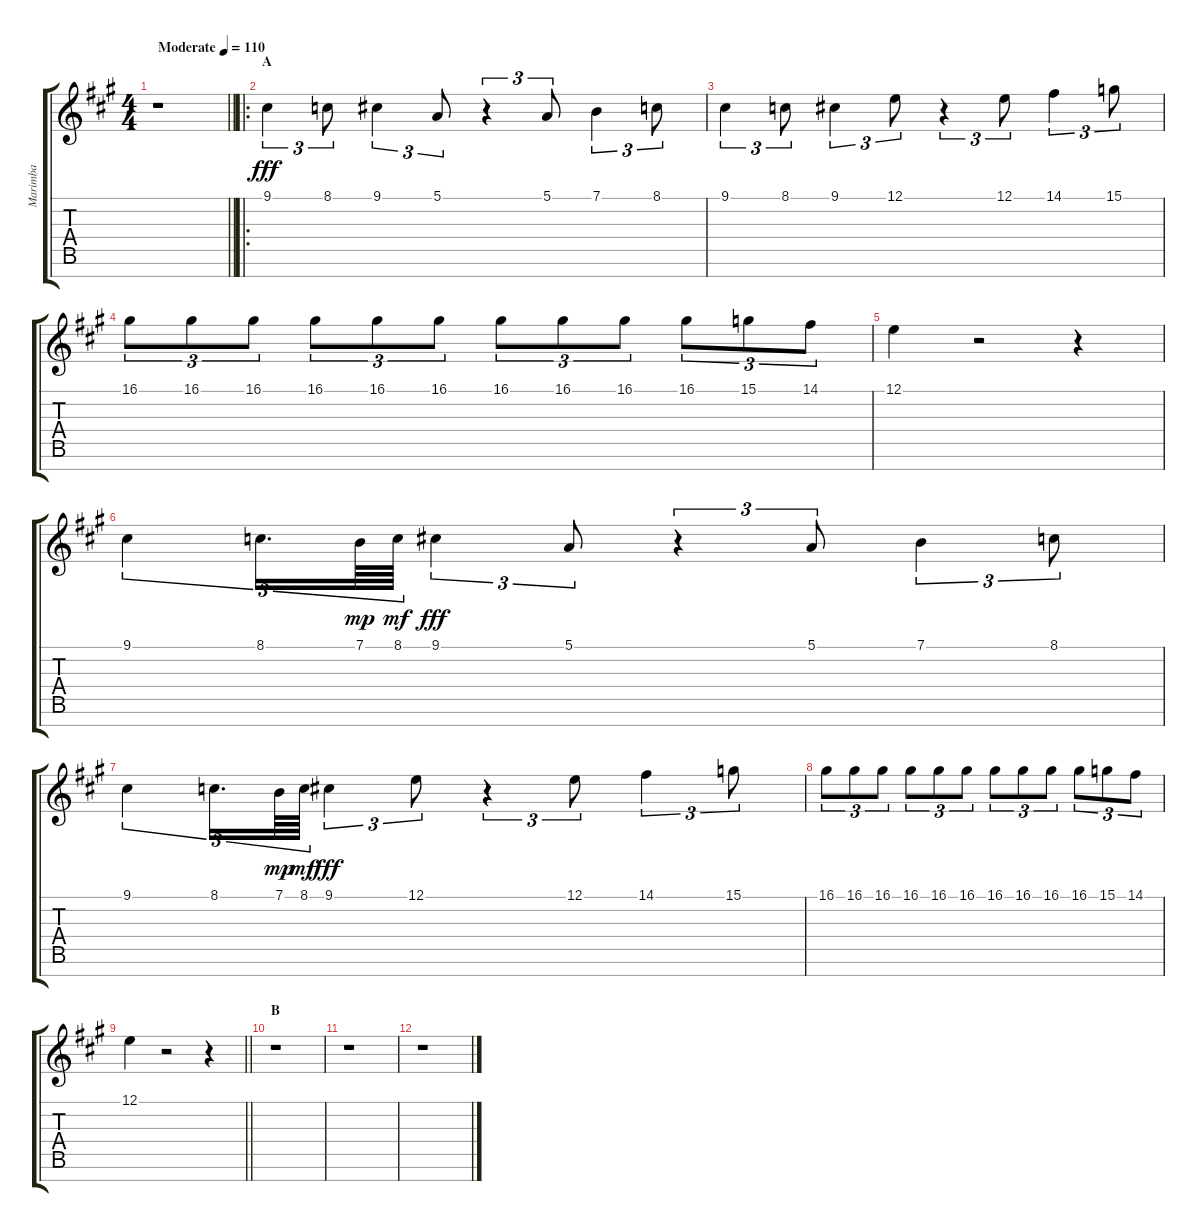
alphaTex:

\track ("Marimba" "Marimba") {instrument marimba}
\staff {score tabs}
\tuning (E4 B3 G3 D3 A2 E2 B1) {hide}
\ts (4 4)
\tempo (110 "Moderate")
\clef g2
\barLineRight lightlight
\ks a
r.1{dy fff instrument marimba} |
\ro
\section ("" "A")
9.1.4{tu (3 2)} 8.1.8{tu (3 2)} 9.1.4{tu (3 2)} 5.1.8{tu (3 2)} r.4{tu (3 2)} 5.1.8{tu (3 2)} 7.1.4{tu (3 2)} 8.1.8{tu (3 2)} |
9.1.4{tu (3 2)} 8.1.8{tu (3 2)} 9.1.4{tu (3 2)} 12.1.8{tu (3 2)} r.4{tu (3 2)} 12.1.8{tu (3 2)} 14.1.4{tu (3 2)} 15.1.8{tu (3 2)} |
16.1.8{tu (3 2)} 16.1.8{tu (3 2)} 16.1.8{tu (3 2)} 16.1.8{tu (3 2)} 16.1.8{tu (3 2)} 16.1.8{tu (3 2)} 16.1.8{tu (3 2)} 16.1.8{tu (3 2)} 16.1.8{tu (3 2)} 16.1.8{tu (3 2)} 15.1.8{tu (3 2)} 14.1.8{tu (3 2)} |
12.1.4 r.2 r.4 |
9.1.4{tu (3 2)} 8.1.16{d tu (3 2)} 7.1.64{tu (3 2) dy mp} 8.1.64{tu (3 2) dy mf} 9.1.4{tu (3 2) dy fff} 5.1.8{tu (3 2)} r.4{tu (3 2)} 5.1.8{tu (3 2)} 7.1.4{tu (3 2)} 8.1.8{tu (3 2)} |
9.1.4{tu (3 2)} 8.1.16{d tu (3 2)} 7.1.64{tu (3 2) dy mp} 8.1.64{tu (3 2) dy mf} 9.1.4{tu (3 2) dy fff} 12.1.8{tu (3 2)} r.4{tu (3 2)} 12.1.8{tu (3 2)} 14.1.4{tu (3 2)} 15.1.8{tu (3 2)} |
16.1.8{tu (3 2)} 16.1.8{tu (3 2)} 16.1.8{tu (3 2)} 16.1.8{tu (3 2)} 16.1.8{tu (3 2)} 16.1.8{tu (3 2)} 16.1.8{tu (3 2)} 16.1.8{tu (3 2)} 16.1.8{tu (3 2)} 16.1.8{tu (3 2)} 15.1.8{tu (3 2)} 14.1.8{tu (3 2)} |
\barLineRight lightlight
12.1.4 r.2 r.4 |
\section ("" "B")
r.1 |
r.1 |
r.1
